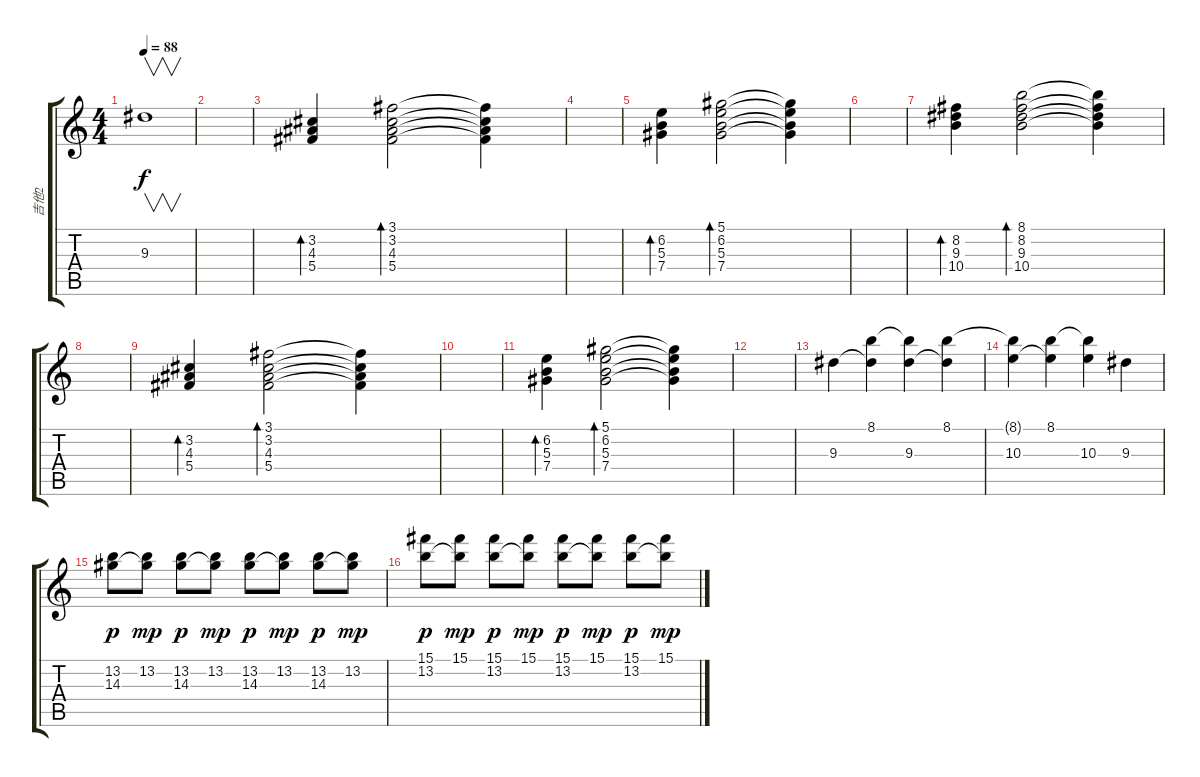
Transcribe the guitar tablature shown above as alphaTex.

\track ("吉他2" "吉他2") {instrument electricguitarclean}
\staff {score tabs}
\tuning (Eb4 Bb3 Gb3 Db3 Ab2 Eb2) {hide}
\ts (4 4)
\tempo 88
\clef g2
\ks c
9.3.1{v dy f} |
|
(3.2 4.3 5.4).4{bd 120 instrument electricguitarclean} (3.1 3.2 4.3 5.4).2{bd 480} (3.1{t} 3.2{t} 4.3{t} 5.4{t}).4 |
|
(6.2 5.3 7.4).4{bd 120 instrument electricguitarclean} (5.1 6.2 5.3 7.4).2{bd 480} (5.1{t} 6.2{t} 5.3{t} 7.4{t}).4 |
|
(8.2 9.3 10.4).4{bd 120 instrument electricguitarclean} (8.1 8.2 9.3 10.4).2{bd 480} (8.1{t} 8.2{t} 9.3{t} 10.4{t}).4 |
|
(3.2 4.3 5.4).4{bd 120 instrument electricguitarclean} (3.1 3.2 4.3 5.4).2{bd 480} (3.1{t} 3.2{t} 4.3{t} 5.4{t}).4 |
|
(6.2 5.3 7.4).4{bd 120 instrument electricguitarclean} (5.1 6.2 5.3 7.4).2{bd 480} (5.1{t} 6.2{t} 5.3{t} 7.4{t}).4 |
|
9.3.4{instrument electricguitarmuted} (8.1 9.3{t}).4 (8.1{t} 9.3).4 (8.1 9.3{t}).4 |
(8.1{t} 10.3).4 (8.1 10.3{t}).4 (8.1{t} 10.3).4 9.3.4 |
(13.2 14.3).8{dy p} (13.2 14.3{t}).8{dy mp} (13.2 14.3).8{dy p} (13.2 14.3{t}).8{dy mp} (13.2 14.3).8{dy p} (13.2 14.3{t}).8{dy mp} (13.2 14.3).8{dy p} (13.2 14.3{t}).8{dy mp} |
(15.1 13.2).8{dy p} (15.1 13.2{t}).8{dy mp} (15.1 13.2).8{dy p} (15.1 13.2{t}).8{dy mp} (15.1 13.2).8{dy p} (15.1 13.2{t}).8{dy mp} (15.1 13.2).8{dy p} (15.1 13.2{t}).8{dy mp}
